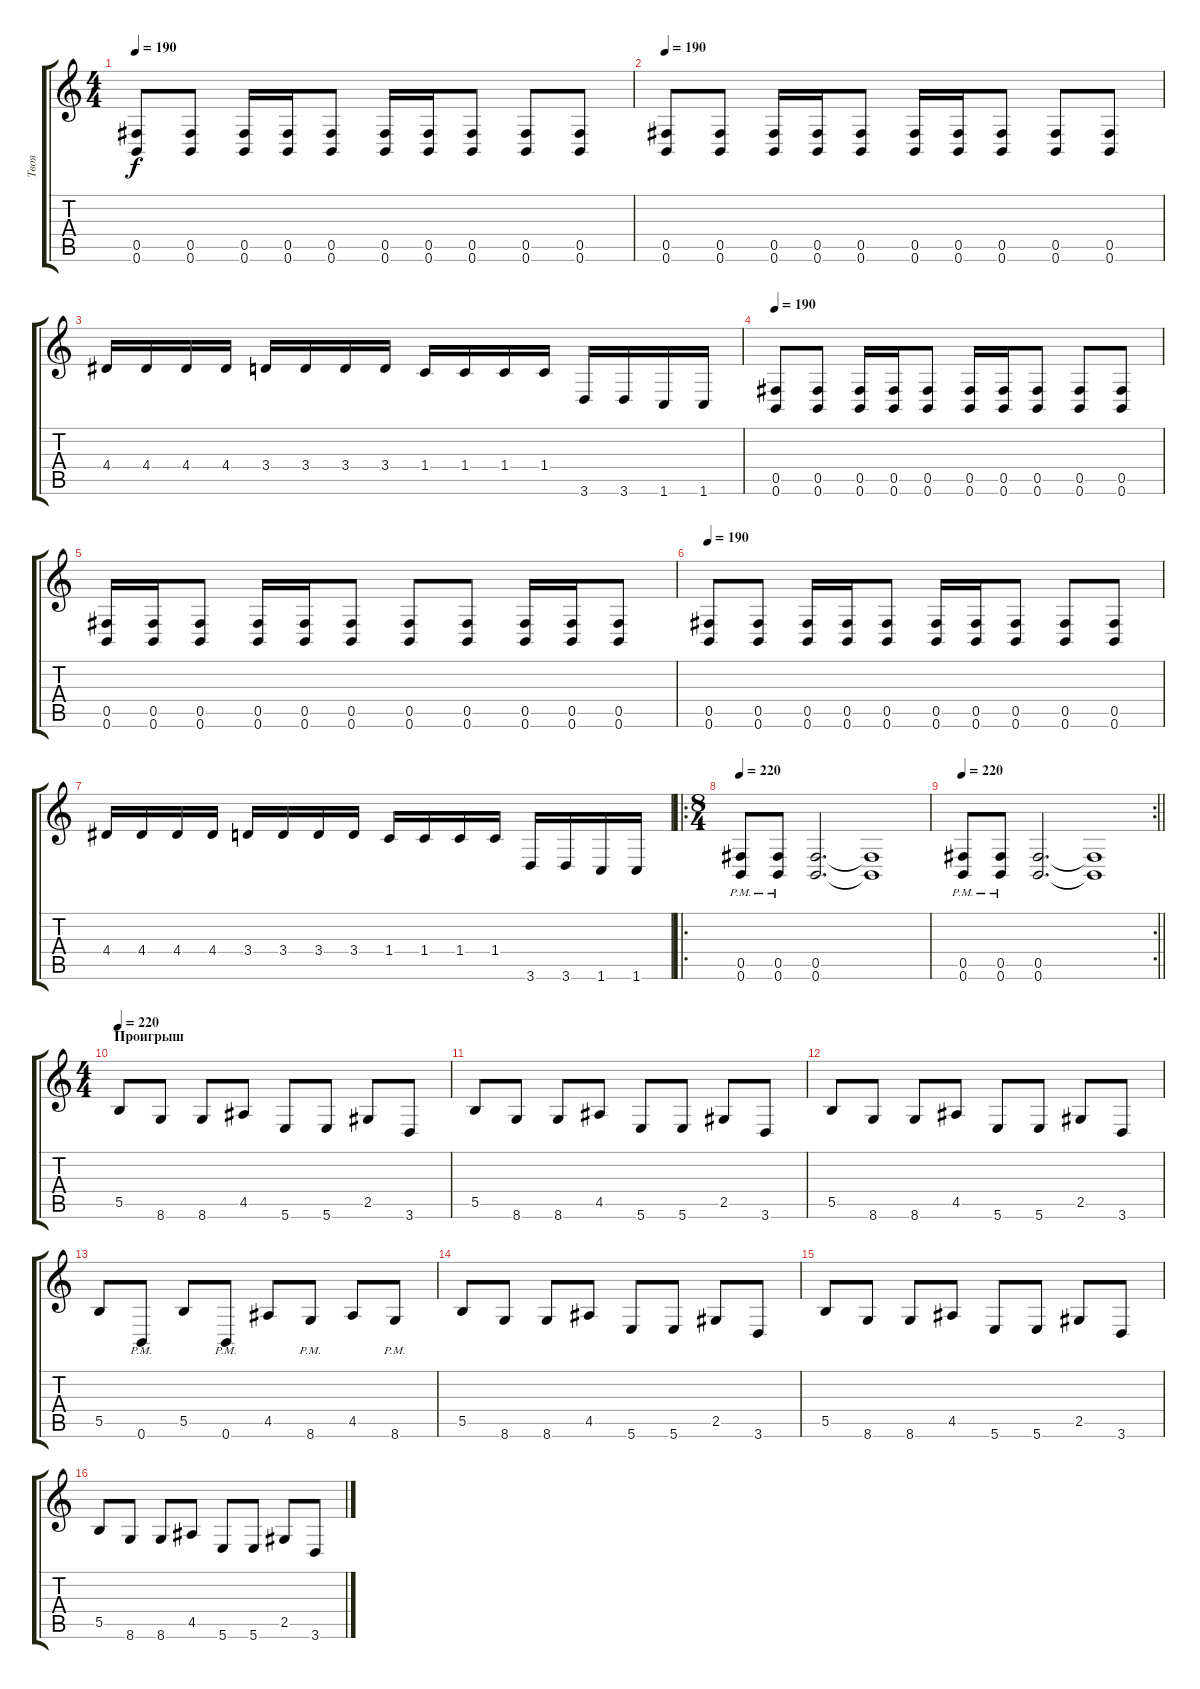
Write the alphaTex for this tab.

\track ("Твоя" "Твоя") {instrument distortionguitar}
\staff {score tabs}
\tuning (Db4 Ab3 E3 B2 Gb2 B1) {hide}
\ts (4 4)
\tempo 190
\clef g2
\ks c
(0.5 0.6).8{dy f} (0.5 0.6).8 (0.5 0.6).16 (0.5 0.6).16 (0.5 0.6).8 (0.5 0.6).16 (0.5 0.6).16 (0.5 0.6).8 (0.5 0.6).8 (0.5 0.6).8 |
\tempo 190
(0.5 0.6).8 (0.5 0.6).8 (0.5 0.6).16 (0.5 0.6).16 (0.5 0.6).8 (0.5 0.6).16 (0.5 0.6).16 (0.5 0.6).8 (0.5 0.6).8 (0.5 0.6).8 |
4.4.16 4.4.16 4.4.16 4.4.16 3.4.16 3.4.16 3.4.16 3.4.16 1.4.16 1.4.16 1.4.16 1.4.16 3.6.16 3.6.16 1.6.16 1.6.16 |
\tempo 190
(0.5 0.6).8 (0.5 0.6).8 (0.5 0.6).16 (0.5 0.6).16 (0.5 0.6).8 (0.5 0.6).16 (0.5 0.6).16 (0.5 0.6).8 (0.5 0.6).8 (0.5 0.6).8 |
(0.5 0.6).16 (0.5 0.6).16 (0.5 0.6).8 (0.5 0.6).16 (0.5 0.6).16 (0.5 0.6).8 (0.5 0.6).8 (0.5 0.6).8 (0.5 0.6).16 (0.5 0.6).16 (0.5 0.6).8 |
\tempo 190
(0.5 0.6).8 (0.5 0.6).8 (0.5 0.6).16 (0.5 0.6).16 (0.5 0.6).8 (0.5 0.6).16 (0.5 0.6).16 (0.5 0.6).8 (0.5 0.6).8 (0.5 0.6).8 |
4.4.16 4.4.16 4.4.16 4.4.16 3.4.16 3.4.16 3.4.16 3.4.16 1.4.16 1.4.16 1.4.16 1.4.16 3.6.16 3.6.16 1.6.16 1.6.16 |
\ro
\ts (8 4)
\tempo 220
(0.5{pm} 0.6{pm}).8 (0.5{pm} 0.6{pm}).8 (0.5 0.6).2{d} (0.5{t} 0.6{t}).1 |
\rc 2
\tempo 220
\barLineRight lightlight
(0.5{pm} 0.6{pm}).8 (0.5{pm} 0.6{pm}).8 (0.5 0.6).2{d} (0.5{t} 0.6{t}).1 |
\ts (4 4)
\section ("" "Проигрыш")
\tempo 220
5.5.8 8.6.8 8.6.8 4.5.8 5.6.8 5.6.8 2.5.8 3.6.8 |
5.5.8 8.6.8 8.6.8 4.5.8 5.6.8 5.6.8 2.5.8 3.6.8 |
5.5.8 8.6.8 8.6.8 4.5.8 5.6.8 5.6.8 2.5.8 3.6.8 |
5.5.8 0.6{pm}.8 5.5.8 0.6{pm}.8 4.5.8 8.6{pm}.8 4.5.8 8.6{pm}.8 |
5.5.8 8.6.8 8.6.8 4.5.8 5.6.8 5.6.8 2.5.8 3.6.8 |
5.5.8 8.6.8 8.6.8 4.5.8 5.6.8 5.6.8 2.5.8 3.6.8 |
5.5.8 8.6.8 8.6.8 4.5.8 5.6.8 5.6.8 2.5.8 3.6.8
